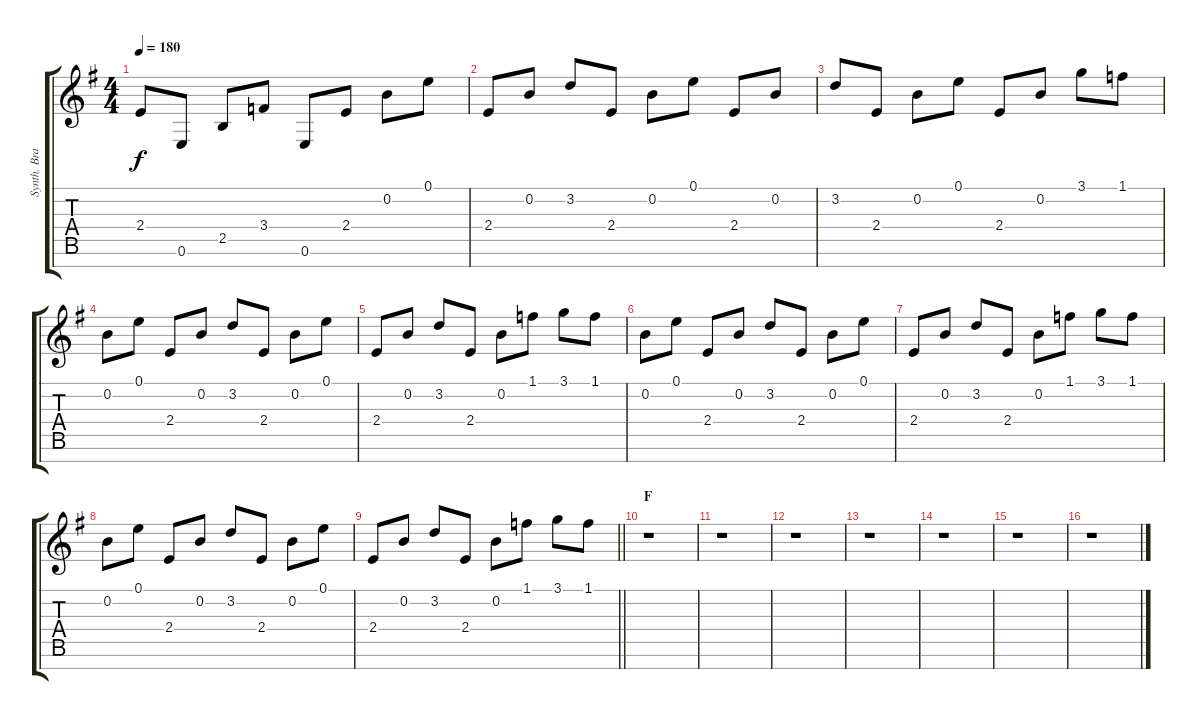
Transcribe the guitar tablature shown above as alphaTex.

\track ("Synth. Brass" "Synth. Bra") {instrument synthbrass1}
\staff {score tabs}
\tuning (E5 B4 G4 D4 A3 E3 B2) {hide}
\ts (4 4)
\tempo 180
\clef g2
\ks g
2.4.8{dy f} 0.6.8 2.5.8 3.4.8 0.6.8 2.4.8 0.2.8 0.1.8 |
2.4.8 0.2.8 3.2.8 2.4.8 0.2.8 0.1.8 2.4.8 0.2.8 |
3.2.8 2.4.8 0.2.8 0.1.8 2.4.8 0.2.8 3.1.8 1.1.8 |
0.2.8 0.1.8 2.4.8 0.2.8 3.2.8 2.4.8 0.2.8 0.1.8 |
2.4.8 0.2.8 3.2.8 2.4.8 0.2.8 1.1.8 3.1.8 1.1.8 |
0.2.8 0.1.8 2.4.8 0.2.8 3.2.8 2.4.8 0.2.8 0.1.8 |
2.4.8 0.2.8 3.2.8 2.4.8 0.2.8 1.1.8 3.1.8 1.1.8 |
0.2.8 0.1.8 2.4.8 0.2.8 3.2.8 2.4.8 0.2.8 0.1.8 |
\barLineRight lightlight
2.4.8 0.2.8 3.2.8 2.4.8 0.2.8 1.1.8 3.1.8 1.1.8 |
\section ("" "F")
r.1 |
r.1 |
r.1 |
r.1 |
r.1 |
r.1 |
r.1
